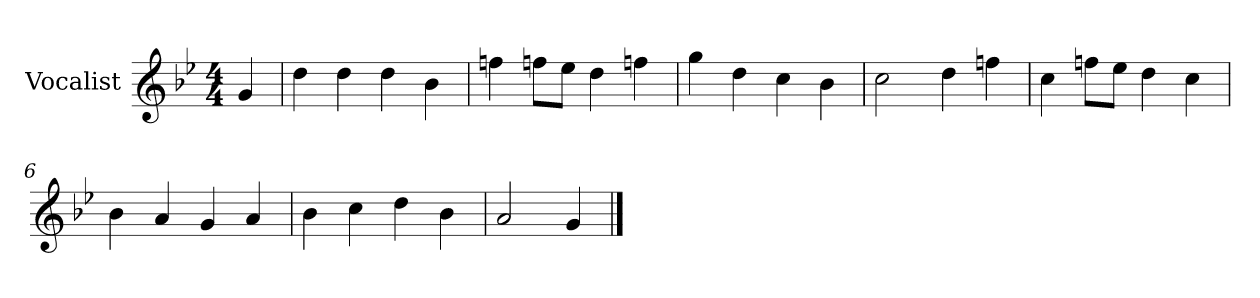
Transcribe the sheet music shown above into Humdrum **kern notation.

**kern
*part1
*staff1
*I"Vocalist
*k[b-e-]
*g:
*M4/4
=
4g
=1
4dd
4dd
4dd
4b-
=2
4ffn
8ffnL
8ee-J
4dd
4ffn
=3
4gg
4dd
4cc
4b-
=4
2cc
4dd
4ffn
=5
4cc
8ffnL
8ee-J
4dd
4cc
=6
4b-
4a
4g
4a
=7
4b-
4cc
4dd
4b-
=8
2a
4g
==
*-
